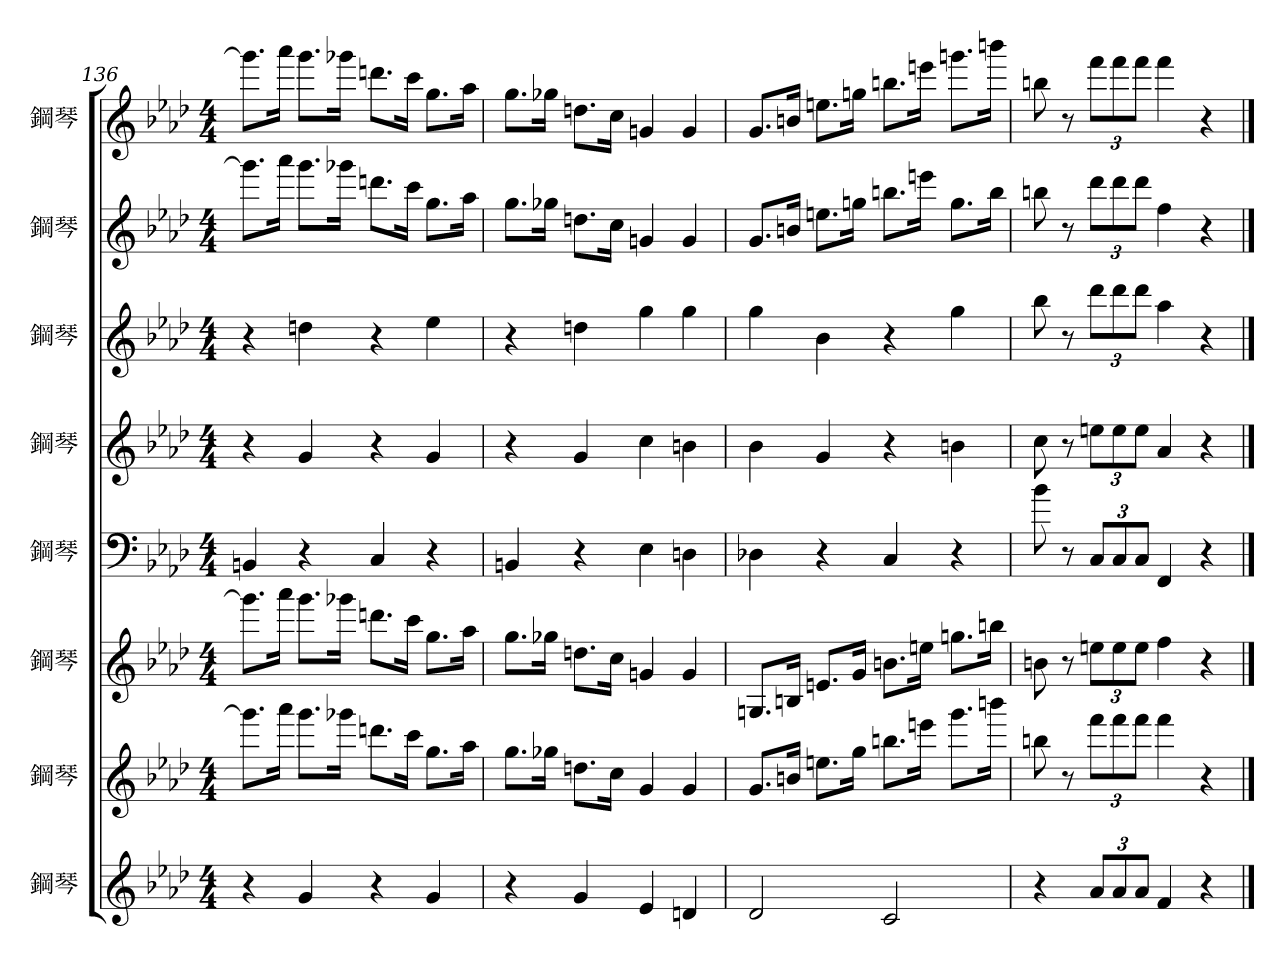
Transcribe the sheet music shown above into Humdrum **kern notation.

**kern	**kern	**kern	**kern	**kern	**kern	**kern	**kern
*part8	*part7	*part6	*part5	*part4	*part3	*part2	*part1
*staff8	*staff7	*staff6	*staff5	*staff4	*staff3	*staff2	*staff1
*I"鋼琴	*I"鋼琴	*I"鋼琴	*I"鋼琴	*I"鋼琴	*I"鋼琴	*I"鋼琴	*I"鋼琴
*clefG2	*clefG2	*clefG2	*clefF4	*clefG2	*clefG2	*clefG2	*clefG2
*k[b-e-a-d-]	*k[b-e-a-d-]	*k[b-e-a-d-]	*k[b-e-a-d-]	*k[b-e-a-d-]	*k[b-e-a-d-]	*k[b-e-a-d-]	*k[b-e-a-d-]
*M4/4	*M4/4	*M4/4	*M4/4	*M4/4	*M4/4	*M4/4	*M4/4
=136	=136	=136	=136	=136	=136	=136	=136
4r	8.ggg\L]	8.ggg\L]	4BBn/	4r	4r	8.ggg\L]	8.ggg\L]
.	16aaa-\Jk	16aaa-\Jk	.	.	.	16aaa-\Jk	16aaa-\Jk
4g/	8.ggg\L	8.ggg\L	4r	4g/	4ddn\	8.ggg\L	8.ggg\L
.	16ggg-X\Jk	16ggg-X\Jk	.	.	.	16ggg-X\Jk	16ggg-X\Jk
4r	8.dddn\L	8.dddn\L	4C/	4r	4r	8.dddn\L	8.dddn\L
.	16ccc\Jk	16ccc\Jk	.	.	.	16ccc\Jk	16ccc\Jk
4g/	8.gg\L	8.gg\L	4r	4g/	4ee-\	8.gg\L	8.gg\L
.	16aa-\Jk	16aa-\Jk	.	.	.	16aa-\Jk	16aa-\Jk
=137	=137	=137	=137	=137	=137	=137	=137
4r	8.gg\L	8.gg\L	4BBn/	4r	4r	8.gg\L	8.gg\L
.	16gg-X\Jk	16gg-X\Jk	.	.	.	16gg-X\Jk	16gg-X\Jk
4g/	8.ddn\L	8.ddn\L	4r	4g/	4ddn\	8.ddn\L	8.ddn\L
.	16cc\Jk	16cc\Jk	.	.	.	16cc\Jk	16cc\Jk
4e-/	4g/	4gn/	4E-\	4cc\	4gg\	4gn/	4gn/
4dn/	4g/	4g/	4Dn\	4bn\	4gg\	4g/	4g/
!!LO:PB:g=z
=138	=138	=138	=138	=138	=138	=138	=138
2d-/	8.g/L	8.Gn/L	4D-X\	4b-\	4gg\	8.g/L	8.g/L
.	16bn/Jk	16Bn/Jk	.	.	.	16bn/Jk	16bn/Jk
.	8.een\L	8.en/L	4r	4g/	4b-\	8.een\L	8.een\L
.	16gg\Jk	16g/Jk	.	.	.	16ggn\Jk	16ggn\Jk
2c/	8.bbn\L	8.bn\L	4C/	4r	4r	8.bbn\L	8.bbn\L
.	16eeen\Jk	16een\Jk	.	.	.	16eeen\Jk	16eeen\Jk
.	8.ggg\L	8.ggn\L	4r	4bn\	4gg\	8.gg\L	8.gggn\L
.	16bbbn\Jk	16bbn\Jk	.	.	.	16bb\Jk	16bbbn\Jk
=139	=139	=139	=139	=139	=139	=139	=139
4r	8bbn\	8bn\	8b-\	8cc\	8bb-\	8bbn\	8bbn\
.	8r	8r	8r	8r	8r	8r	8r
*Xbrackettup	*Xbrackettup	*Xbrackettup	*Xbrackettup	*Xbrackettup	*Xbrackettup	*Xbrackettup	*Xbrackettup
12a-/L	12fff\L	12een\L	12C/L	12een\L	12ddd-\L	12ddd-\L	12fff\L
12a-/	12fff\	12ee\	12C/	12ee\	12ddd-\	12ddd-\	12fff\
12a-/J	12fff\J	12ee\J	12C/J	12ee\J	12ddd-\J	12ddd-\J	12fff\J
4f/	4fff\	4ff\	4FF/	4a-/	4aa-\	4ff\	4fff\
4r	4r	4r	4r	4r	4r	4r	4r
==	==	==	==	==	==	==	==
*-	*-	*-	*-	*-	*-	*-	*-
